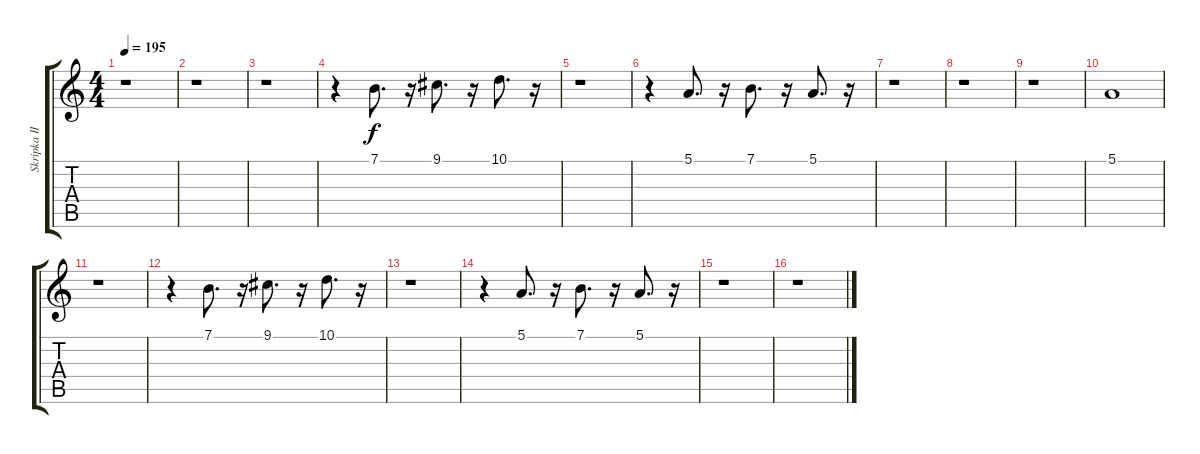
\track ("Skripka II" "Skripka II") {instrument viola}
\staff {score tabs}
\tuning (E4 B3 G3 D3 A2 D2) {hide}
\ts (4 4)
\tempo 195
\clef g2
\ks c
r.1{dy f} |
r.1 |
r.1 |
r.4 7.1.8{d} r.16 9.1.8{d} r.16 10.1.8{d} r.16 |
r.1 |
r.4 5.1.8{d} r.16 7.1.8{d} r.16 5.1.8{d} r.16 |
r.1 |
r.1 |
r.1 |
5.1.1 |
r.1 |
r.4 7.1.8{d} r.16 9.1.8{d} r.16 10.1.8{d} r.16 |
r.1 |
r.4 5.1.8{d} r.16 7.1.8{d} r.16 5.1.8{d} r.16 |
r.1 |
r.1
